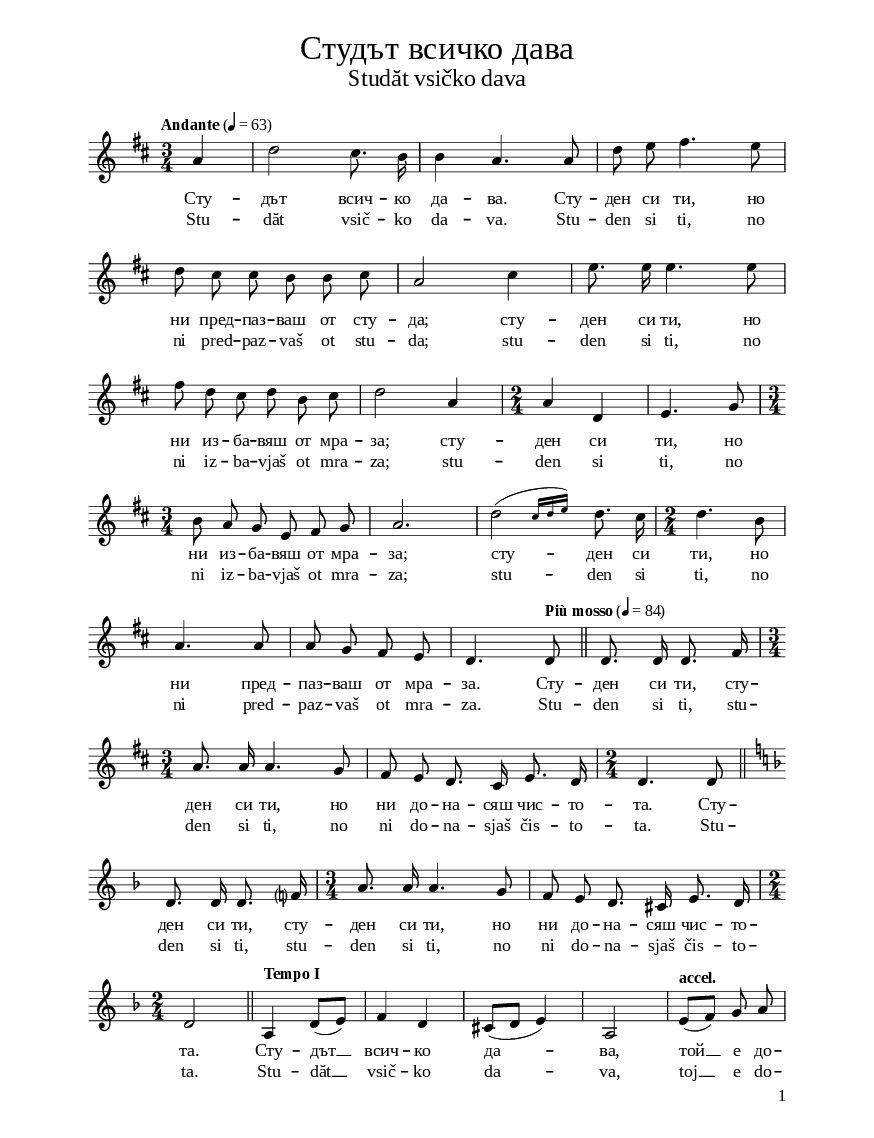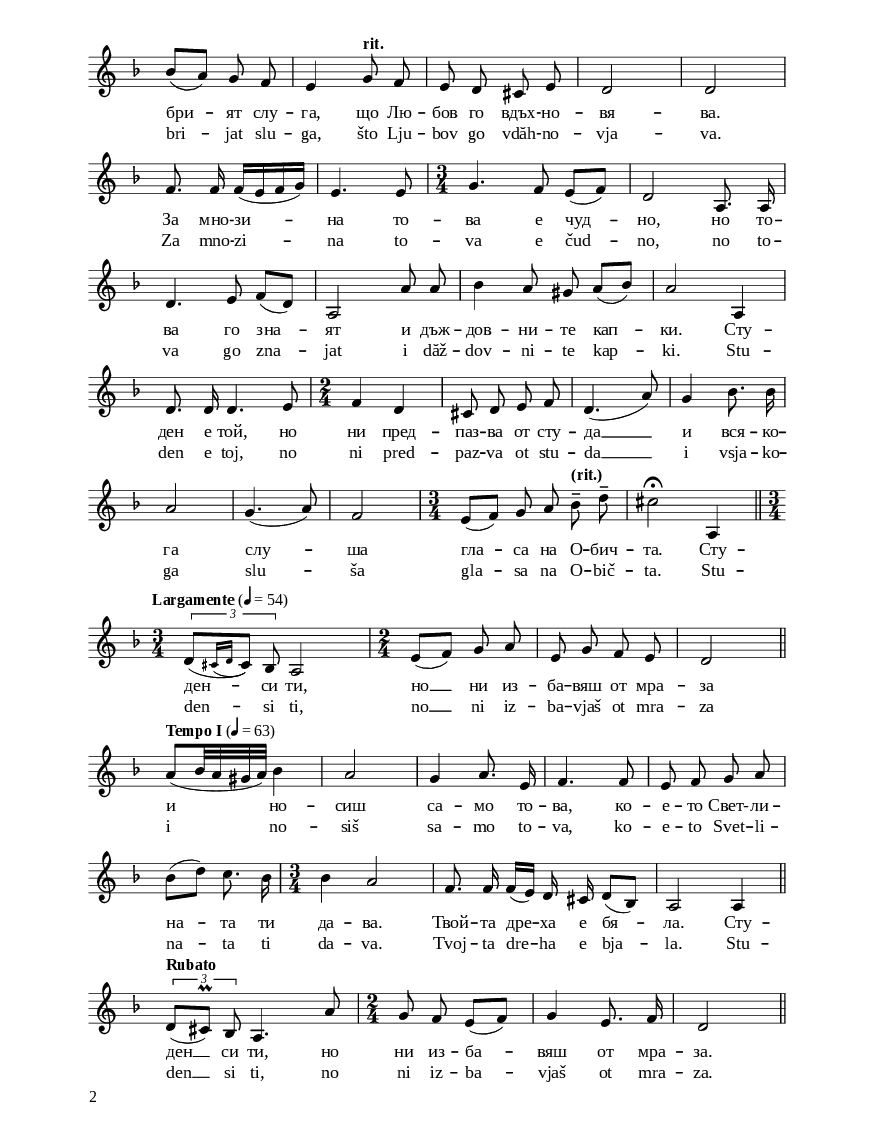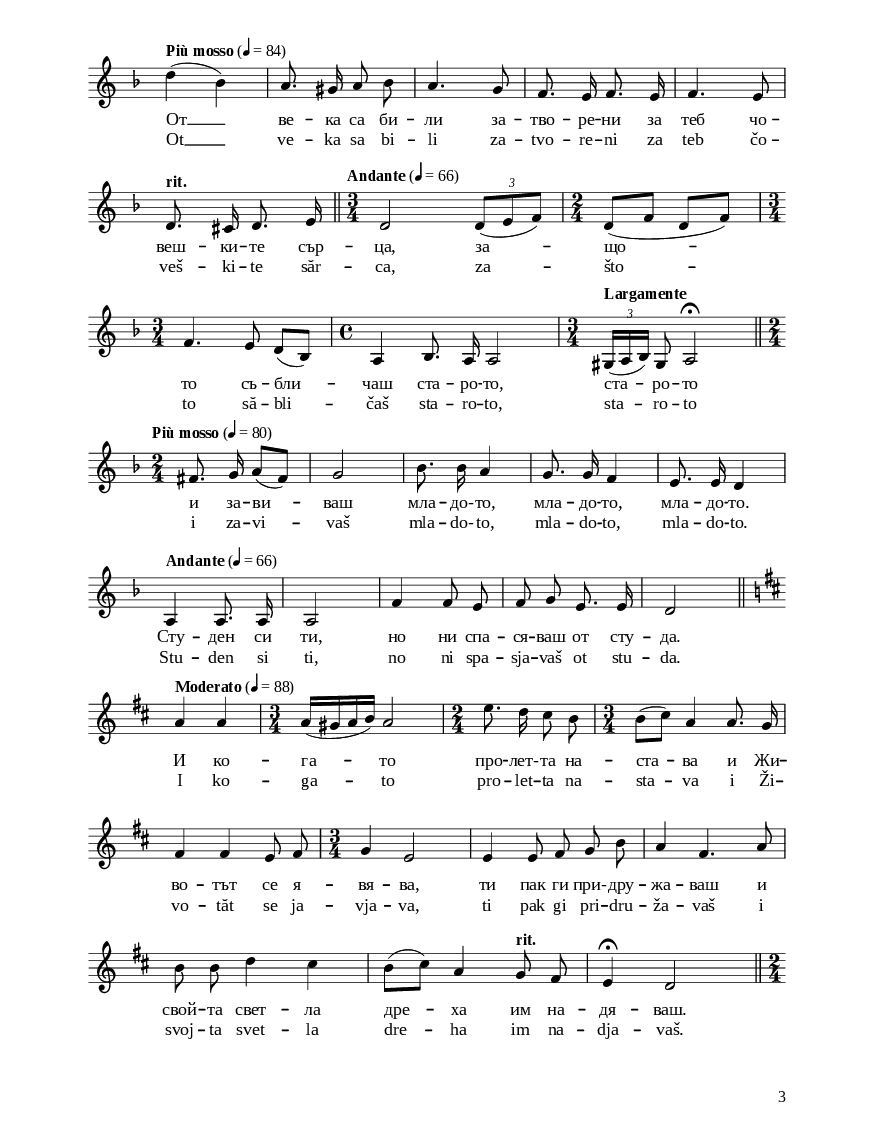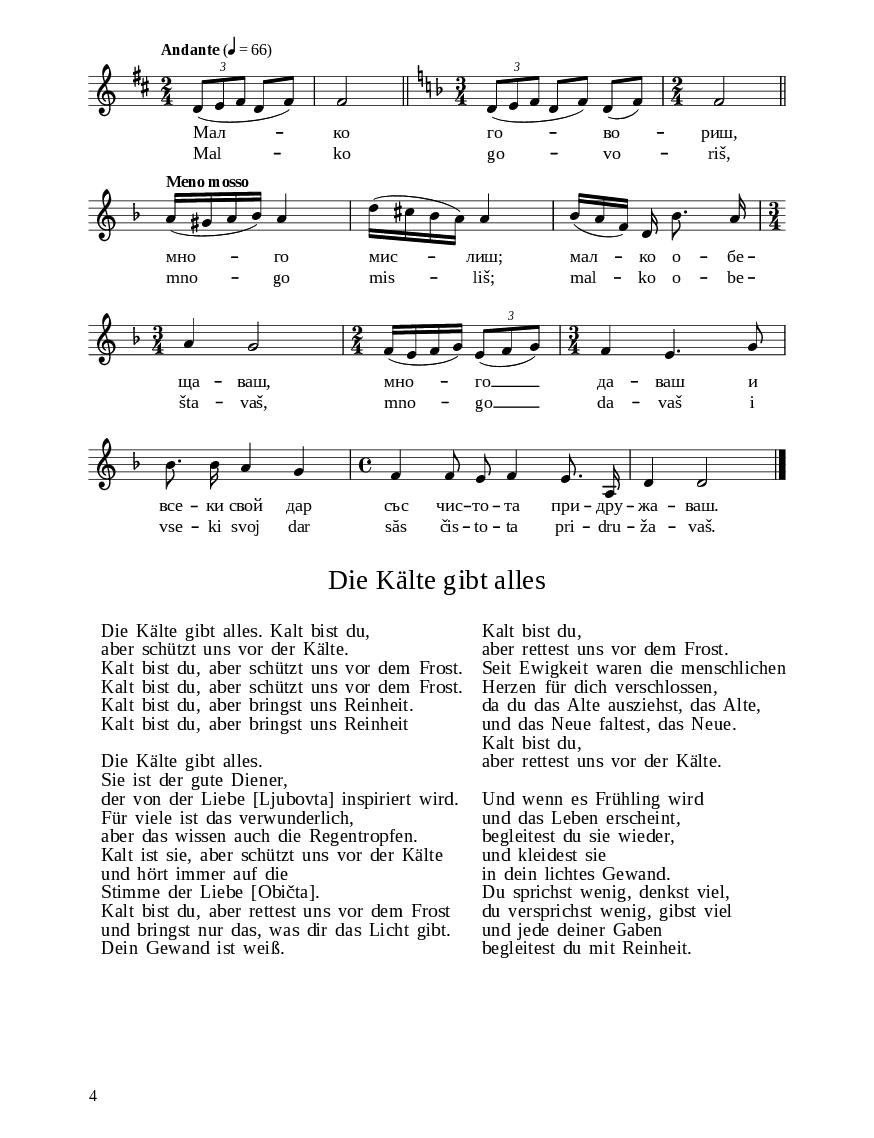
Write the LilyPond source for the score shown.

\version "2.24.2"

\include "include/globals.ily"

\bookpart {
  \label #'ref126
  \tocItem \markup "Студът всичко дава – Studăt vsičko dava"
  \include "include/bookpart-paper.ily"
  \score {
    \include "include/score-layout.ily"

    \new Voice \absolute {
      \clef treble
      \key d \major
      \time 3/4
      \tempoFunc "Andante" 4 "63"
      \autoBeamOff
      \partial 4
      a'4 | % 2
      d''2  cis''8.  b'16 | % 3
      b'4  a'4.  a'8 | % 4
      d''8  e''8  fis''4.  e''8
      \break | % 5
      d''8  cis''8  cis''8  b'8
      b'8  cis''8 | % 6
      a'2  cis''4 | % 7
      e''8.  e''16  e''4.  e''8
      \break | % 8
      fis''8  d''8  cis''8  d''8
      b'8  cis''8 | % 9
      d''2  a'4 |
      \time 2/4  |
      a'4  d'4 | % 11
      e'4.  g'8 \break | % 12
      \time 3/4  | % 12
      b'8  a'8  g'8  e'8  fis'8
      g'8 | % 13
      a'2. | % 14
     
        \afterGrace  d''2 ( {  cis''16  [  d''16
        e''16 ] ) }  d''8.  cis''16 | % 15
     
      \time 2/4  | % 15
      d''4.  b'8 \break | % 16
      a'4.  a'8 | % 17
      a'8  g'8  fis'8  e'8 | % 18
      d'4. \tempoFunc "Più mosso" 4 "84" d'8 | \bar "||" % 19
      d'8.  d'16  d'8.  fis'16 \break |
      \time 3/4  |
      a'8.  a'16  a'4.  g'8 | % 21
      fis'8  e'8  d'8.  cis'16  e'8.
      d'16 | % 22
      \time 2/4  | % 22
      d'4.  d'8 \break | \bar "||"  % 23
      \key d \minor d'8.  d'16  d'8.  f'?16 | % 24
      \time 3/4  | % 24
      a'8.  a'16  a'4.  g'8 | % 25
      f'8  e'8  d'8.  cis'16  e'8.
      d'16  % 26
      \break | % 27
      \time 2/4  | % 26
      d'2 \bar "||"
      | % 27
      \tempo "Tempo I" a4  d'8 ( [  e'8 ) ] | % 28
      f'4  d'4 | % 29
      cis'8 ( [  d'8 ]  e'4 ) |
      a2 | % 31
      \tempo "accel." e'8 ( [ f'8 ) ]
      g'8  a'8 \break | % 32
      bes'8 ( [  a'8 ) ]  g'8  f'8 | % 33
      e'4  g'8 ^\markup{ \bold {rit.} }  f'8 | % 34
      e'8  d'8  cis'8  e'8 | % 35
      d'2 | % 36
      d'2 \break | % 37
      f'8.  f'16  f'16 ( [  e'16  f'16
      g'16 ) ] | % 38
      e'4.  e'8 | % 39
      \time 3/4  | % 39
      g'4.  f'8  e'8 ( [  f'8 ) ] |
      d'2  a8.  a16 \break | % 41
      d'4.  e'8  f'8 ( [  d'8 ) ] | % 42
      a2  a'8  a'8 | % 43
      bes'4  a'8  gis'8  a'8 ( [
      bes'8 ) ] | % 44
      a'2  a4 | % 45
      d'8.  d'16  d'4.  e'8 | % 46
      \time 2/4  | % 46
      f'4  d'4 | % 47
      cis'8  d'8  e'8  f'8 | % 48
      d'4. (  a'8 ) | % 49
      g'4  bes'8.  bes'16 \break |
      a'2 | % 51
      g'4. (  a'8 ) | % 52
      f'2 | % 53
      \time 3/4  | % 53
      e'8 ( [  f'8 ) ]  g'8  a'8
      bes'8 -- ^\markup{ \bold {(rit.)} }  d''8 -- | % 54
      cis''2 ^\fermata  a4 \time 3/4 \break | \bar "||"  % 55

      \tempoFunc "Largamente" 4 "54"
      \times 2/3  {
        d'8[ \=1( \grace { cis'16 \=2([ d'16 ]}  cis'8 \=1)\=2)] bes8
      }
      a2 | % 56
      \time 2/4  | % 56
      e'8 ( [  f'8 ) ]  g'8  a'8  | % 57
      e'8  g'8  f'8  e'8 | % 58
      d'2 \break \bar "||"  % 59
      \tempoFunc "Tempo I" 4 "63"
      a'8 ( [  bes'32  a'32  gis'32
      a'32 ) ]  bes'4 |
      a'2 | % 61
      g'4  a'8.  e'16 | % 62
      f'4.  f'8 | % 63
      e'8  f'8  g'8  a'8 \break | % 64
      bes'8 ( [  d''8 ) ]  c''8.
      bes'16 | % 65
      \time 3/4  | % 65
      bes'4  a'2 | % 66
      f'8.  f'16  f'16 ( [  e'16 ) ]
      d'16  cis'16  d'8 ( [  bes8 ) ] | % 67
      a2  a4 \break \bar "||"  % 68
     
      \times 2/3  {
        d'8 ( [ ^\markup{ \bold {Rubato} } cis'8\prall ) ]
        bes8
      }
      a4. a'8
      | % 69
      \time 2/4  | % 69
      g'8 f'8  e'8 ( [
      f'8 ) ] |
      g'4  e'8.  f'16 | % 71
      d'2 \bar "||"
      \break | % 72

     \tempoFunc "Più mosso" 4 "84" d''4 (bes'4)  | % 73
      a'8. gis'16  a'8  bes'8
      | % 74
      a'4.  g'8 | % 75
      f'8.  e'16  f'8.  e'16 | % 76
      f'4.  e'8 \break | % 77
      d'8. ^\markup{ \bold {rit.} }  cis'16  d'8.
      e'16 \bar "||"  % 78
      \time 3/4  | % 78
      \tempoFunc "Andante" 4 "66" d'2
      \times 2/3  {
        d'8 ( [  e'8  f'8 ) ]
      }
      | % 79
      \time 2/4  | % 79
      d'8 ( [  f'8 ]  d'8 [  f'8 ) ] \break |
      \time 3/4  |
      f'4.  e'8  d'8 ( [  bes8 ) ] | % 81
      \time 4/4  | % 81
      a4  bes8.  a16  a2 | % 82
      \time 3/4  | % 82
      \times 2/3  {
        gis16 ( [ ^\markup{ \bold {Largamente} }  a16
        bes16 )]
      }
      gis8  a2 ^\fermata \bar "||"
      \break | % 83
      \time 2/4  | % 83
      \tempoFunc "Più mosso" 4 "80" fis'8.  g'16  a'8 ( [
      fis'8 ) ] | % 84
      g'2 | % 85
      bes'8.  bes'16  a'4 | % 86
      g'8.  g'16  f'4 | % 87
      e'8.
      e'16
      d'4

      \stemNeutral
      \break | % 88
      \tempoFunc "Andante" 4 "66" a4  a8.  a16 | % 89
      a2 |
      f'4  f'8  e'8 | % 91
      f'8  g'8  e'8.  e'16 | % 92
      d'2 \bar "||"
      \break | % 93

      \key d \major | % 93
      \tempoFunc "Moderato" 4 "88" a'4  a'4 | % 94
      \time 3/4  | % 94
      a'16 ( [  gis'16  a'16  b'16 ) ]
      a'2 | % 95
      \time 2/4  | % 95
      e''8.  d''16  cis''8  b'8 | % 96
      \time 3/4  | % 96
      b'8 ( [  cis''8 ) ]  a'4  a'8.
      g'16 \break | % 97
      fis'4  fis'4  e'8  fis'8 | % 98
      \time 3/4 g'4  e'2 | % 99
      e'4  e'8  fis'8  g'8  b'8
      |
      a'4  fis'4.  a'8  \break | % 101
      b'8  b'8  d''4  cis''4 | % 102
      b'8 ( [  cis''8 ) ]  a'4  g'8
      ^\markup{ \bold {rit.} }  fis'8 | % 103
      | % 103
      e'4 ^\fermata  d'2 \bar "||" |
      \break % 104

      \time 2/4
      % 104
      \tempoFunc "Andante" 4 "66"
      \times 2/3  {
        d'8 ( [  e'8  fis'8 ]
      }

      %\once \override TextScript.extra-offset = #'(-1 . 1)
      d'8

      [  fis'8 ) ] | % 105
      fis'2 \bar "||"  % 106
      \key d \minor
      \time 3/4  | % 106

      \times 2/3  {
        d'8 ( [  e'8  f'8 ]
      }
      d'8 [  f'8 ) ]  d'8 ( [  f'8 ) ] | % 107
      \time 2/4  | % 107
      f'2 \break \bar "||"  % 108

      \tempo "Meno mosso" a'16 ( [  gis'16  a'16  bes'16 ) ]
      a'4 | % 109
      d''16 ( [  cis''16  bes'16  a'16
      ) ]  a'4 |
      bes'16 ( [  a'16  f'16 )]  d'16
      bes'8.  a'16 \break | % 111
      \time 3/4  | % 111
      a'4 g'2 | % 112
      \time 2/4  | % 112
      f'16 ( [  e'16  f'16  g'16 ) ]

      \times 2/3  {
        e'8 ( [  f'8  g'8 ) ]
      }
      | % 113
      \time 3/4  | % 113
      f'4  e'4.  g'8 \break | % 114
      bes'8.  bes'16  a'4  g'4 | % 115
      \time 4/4  | % 115
      f'4  f'8  e'8  f'4  e'8.
      a16 | % 116
      
      d'4  d'2 \bar "|."

    }

    \addlyrics {
      Сту -- дът всич -- ко да -- ва. Сту
      -- ден си ти, но ни пред -- паз --
      ваш от сту -- да; сту -- ден си
      ти, но ни из -- ба -- вяш от мра
      -- за; сту -- ден си ти, но ни из
      -- ба -- вяш от мра -- за; сту -- ден
      си ти, но ни пред --
      паз -- ваш от мра -- за. Сту -- ден
      си ти, сту -- ден си ти, но ни
      до -- на -- сяш чис -- то -- та. Сту
      -- ден си ти, сту -- ден си ти,
      но ни до -- на -- сяш чис -- то --
      та. Сту -- дът __  всич -- ко да
      --  ва, той __  е до -- бри
      -- ят слу -- га, що Лю -- бов го
      вдъх -- но -- вя -- ва. За мно -- зи
      --   на то -- ва е чуд
      -- но, но то -- ва го зна --
      ят и дъж -- дов -- ни -- те кап
      -- ки. Сту -- ден е той, но ни
      пред -- паз -- ва от сту -- да __
      и вся -- ко -- га слу -- ша гла
      -- са на О -- бич -- та. Сту --
      ден  --   си ти, но __  ни
      из -- ба -- вяш от мра -- за и
      но -- сиш са -- мо
      то -- ва, ко -- е -- то "Свет-" -- ли --
      на -- та ти да -- ва. Твой -- та
      дре  -- ха е бя -- ла. Сту --
      ден __  си ти, но ни из -- ба
      -- вяш от мра -- за. От __  ве --
      ка са би -- ли за -- тво -- ре --
      ни за теб чо -- веш -- ки -- те
      сър -- ца, за --  що --
      то съ -- бли -- чаш ста --
      ро -- то, ста --  ро -- то и
      за -- ви -- ваш мла -- "до-" -- то,
      мла -- до -- то, мла -- до -- то. Сту --
      ден си ти, но ни спа -- ся -- ваш
      от сту -- да. И ко -- га --
      то про -- "лет-" -- та на -- ста
      -- ва и Жи -- во -- тът се я --
      вя -- ва, ти пак ги "при-" -- дру --
      жа -- ваш и свой -- та свет -- ла
      дре -- ха им на -- дя -- ваш.
      Мал --  ко го --
      во -- риш, мно --
      го мис --   лиш;
      мал -- ко о -- бе -- ща -- ваш,
      мно --   го __  да --
      ваш и все -- ки свой дар със
      чис -- то -- та при -- дру -- жа --
      ваш.}
      \addlyrics {
        Stu -- dăt vsič -- ko da -- va. Stu
        -- den si ti, no ni pred -- paz --
        vaš ot stu -- da; stu -- den si
        ti, no ni iz -- ba -- vjaš ot mra
        -- za; stu -- den si ti, no ni iz
        -- ba -- vjaš ot mra -- za; stu -- den
        si ti, no ni pred --
        paz -- vaš ot mra -- za. Stu -- den
        si ti, stu -- den si ti, no ni
        do -- na -- sjaš čis -- to -- ta. Stu
        -- den si ti, stu -- den si ti,
        no ni do -- na -- sjaš čis -- to --
        ta. Stu -- dăt __ vsič -- ko da
        --  va, toj __  e do -- bri
        -- jat slu -- ga, što Lju -- bov go
        vdăh -- no -- vja -- va. Za mno -- zi
        --   na to -- va e čud
        -- no, no to -- va go zna --
        jat i dăž -- dov -- ni -- te kap
        -- ki. Stu -- den e toj, no ni
        pred -- paz -- va ot stu -- da __
        i vsja -- ko -- ga slu -- ša gla
        -- sa na O -- bič -- ta. Stu --
        den  --   si ti, no __ ni
        iz -- ba -- vjaš ot mra -- za i
        no -- siš sa -- mo
        to -- va, ko -- e -- to Svet -- li --
        na -- ta ti da -- va. Tvoj -- ta
        dre  -- ha e bja -- la. Stu --
        den __  si ti, no ni iz -- ba
        -- vjaš ot mra -- za. Ot __  ve --
        ka sa bi -- li za -- tvo -- re --
        ni za teb čo -- veš -- ki -- te
        săr -- ca, za --  što --
        to să -- bli -- čaš sta --
        ro -- to, sta --  ro -- to i
        za -- vi -- vaš mla -- "do-" -- to,
        mla -- do -- to, mla -- do -- to. Stu --
        den si ti, no ni spa -- sja -- vaš
        ot stu -- da. I ko -- ga --
        to pro -- let -- ta na -- sta
        -- va i Ži -- vo -- tăt se ja --
        vja -- va, ti pak gi pri -- dru --
        ža -- vaš i svoj -- ta svet -- la
        dre -- ha im na -- dja -- vaš.
        Mal --  ko go --
        vo -- riš, mno --
        go mis --   liš;
        mal -- ko o -- be -- šta -- vaš,
        mno --   go __ da --
        vaš i vse -- ki svoj dar săs
        čis -- to -- ta pri -- dru -- ža --
        vaš.}

        \header {
          title = \titleFunc "Студът всичко дава" "Studăt vsičko dava"
        }

        \midi{}

      } % score




      % include foreign translation(s) of the song
      \version "2.24.2"

\markup \fill-line { \fontsize #deTitleFontSize "Die Kälte gibt alles" }
\markup \null
\markup \fontsize #+1.7 {

  \vspace #1
  \override #'(baseline-skip . 1.8)


  \column {
    \line { " "  Die Kälte gibt alles. Kalt bist du,}

    \line { " " aber schützt uns vor der Kälte.}

    \line { " " Kalt bist du, aber schützt uns vor dem Frost.}

    \line { " "  Kalt bist du, aber schützt uns vor dem Frost.}

    \line { " "  Kalt bist du, aber bringst uns Reinheit.}

    \line { " "   Kalt bist du, aber bringst uns Reinheit}

    \line { " "  }


    \line { " "  Die Kälte gibt alles.}

    \line { " "  Sie ist der gute Diener,}

    \line { " " der von der Liebe [Ljubovta] inspiriert wird.}

    \line { " "  Für viele ist das verwunderlich,}

    \line { " " aber das wissen auch die Regentropfen.}

    \line { " "  Кalt ist sie, aber schützt uns vor der Kälte}

    \line { " " und hört immer auf die }
    
    \line { " " Stimme der Liebe [Običta].}

    \line { " "  Kalt bist du, aber rettest uns vor dem Frost}

    \line { " " und bringst nur das, was dir das Licht gibt.}

    \line { " " Dein Gewand ist weiß.}



  }


  \override #'(baseline-skip . 1.8)
 
  \column {


    \line { " " Kalt bist du, }
    \line { " "   aber rettest uns vor dem Frost.}

    \line { " " Seit Ewigkeit waren die menschlichen  }

    \line { " "  Herzen für dich verschlossen,}

    \line { " " da du das Alte ausziehst, das Alte, }

    \line { " " und das Neue faltest, das Neue.}

    \line { " "  Kalt bist du, }
    \line { " "        aber rettest uns vor der Kälte.}



    \line { " "  }

    \line { " " Und wenn es Frühling wird}

    \line { " " und das Leben erscheint,}

    \line { " " begleitest du sie wieder,}

    \line { " " und kleidest sie }
     \line { " " in dein lichtes Gewand.}

    \line { " " Du sprichst wenig, denkst viel,}

    \line { " " du versprichst wenig, gibst viel}

    \line { " " und jede deiner Gaben }

    \line { " "  begleitest du mit Reinheit.}

  }
}


    } % bookpart
